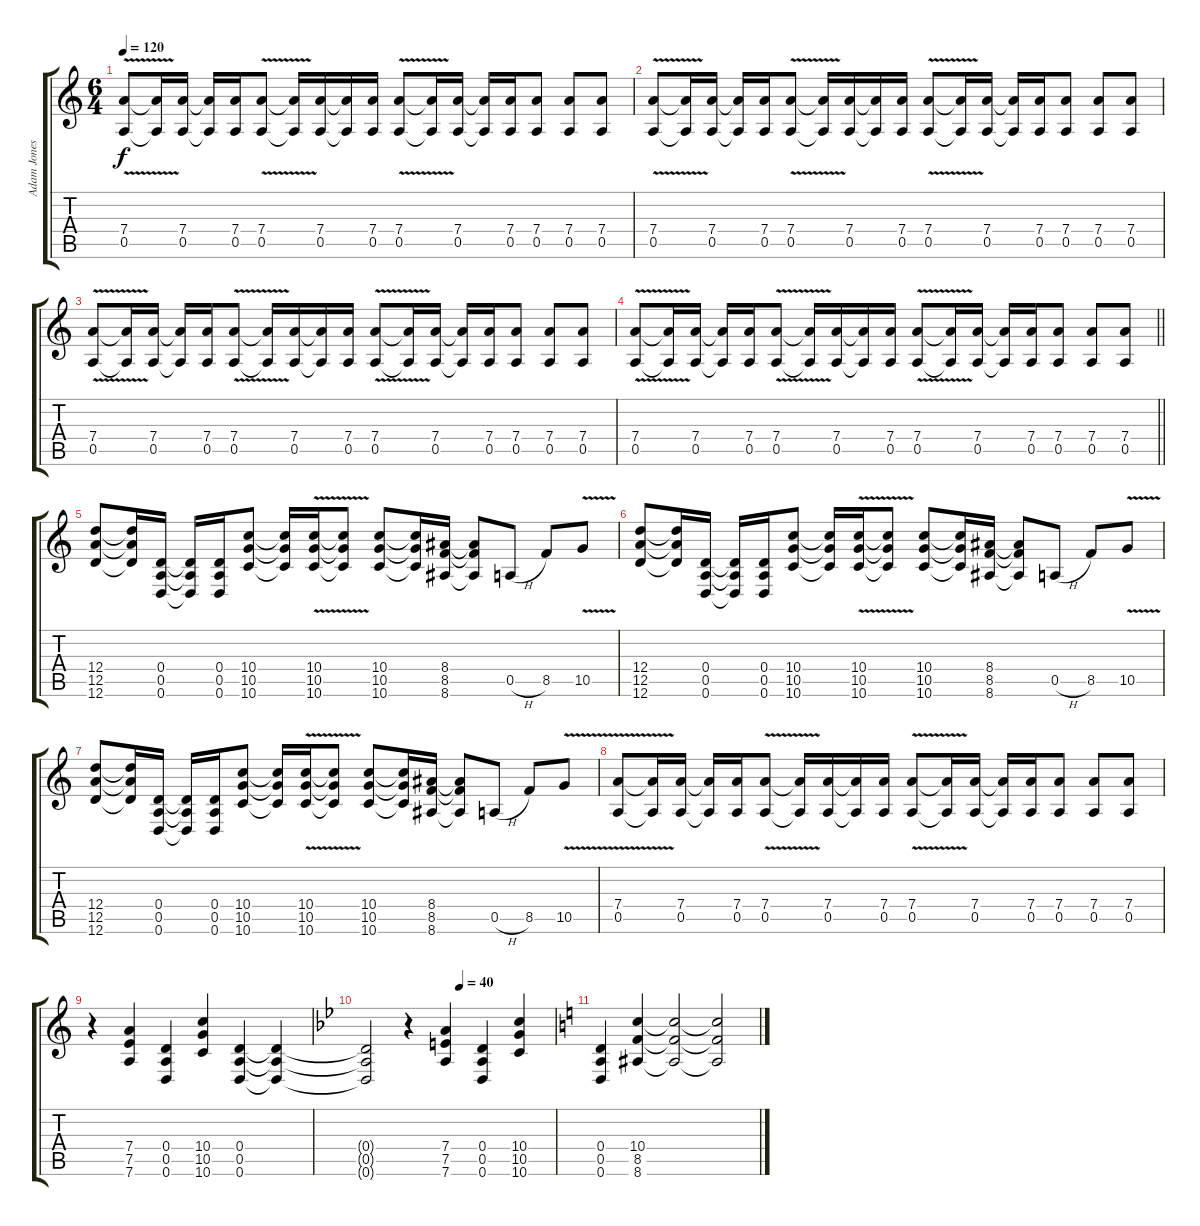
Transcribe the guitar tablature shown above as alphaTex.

\track ("Adam Jones" "Adam Jones") {instrument overdrivenguitar}
\staff {score tabs}
\tuning (E4 B3 G3 D3 A2 D2) {hide}
\ts (6 4)
\tempo 120
\clef g2
\ks c
(7.4{v} 0.5).8{dy f} (7.4{t} 0.5{t}).16 (7.4 0.5).16 (7.4{t} 0.5{t}).16 (7.4 0.5).16 (7.4{v} 0.5).8 (7.4{t} 0.5{t}).16 (7.4 0.5).16 (7.4{t} 0.5{t}).16 (7.4 0.5).16 (7.4{v} 0.5).8 (7.4{t} 0.5{t}).16 (7.4 0.5).16 (7.4{t} 0.5{t}).16 (7.4 0.5).16 (7.4 0.5).8 (7.4 0.5).8 (7.4 0.5).8 |
(7.4{v} 0.5).8 (7.4{t} 0.5{t}).16 (7.4 0.5).16 (7.4{t} 0.5{t}).16 (7.4 0.5).16 (7.4{v} 0.5).8 (7.4{t} 0.5{t}).16 (7.4 0.5).16 (7.4{t} 0.5{t}).16 (7.4 0.5).16 (7.4{v} 0.5).8 (7.4{t} 0.5{t}).16 (7.4 0.5).16 (7.4{t} 0.5{t}).16 (7.4 0.5).16 (7.4 0.5).8 (7.4 0.5).8 (7.4 0.5).8 |
(7.4{v} 0.5).8 (7.4{t} 0.5{t}).16 (7.4 0.5).16 (7.4{t} 0.5{t}).16 (7.4 0.5).16 (7.4{v} 0.5).8 (7.4{t} 0.5{t}).16 (7.4 0.5).16 (7.4{t} 0.5{t}).16 (7.4 0.5).16 (7.4{v} 0.5).8 (7.4{t} 0.5{t}).16 (7.4 0.5).16 (7.4{t} 0.5{t}).16 (7.4 0.5).16 (7.4 0.5).8 (7.4 0.5).8 (7.4 0.5).8 |
\barLineRight lightlight
(7.4{v} 0.5).8 (7.4{t} 0.5{t}).16 (7.4 0.5).16 (7.4{t} 0.5{t}).16 (7.4 0.5).16 (7.4{v} 0.5).8 (7.4{t} 0.5{t}).16 (7.4 0.5).16 (7.4{t} 0.5{t}).16 (7.4 0.5).16 (7.4{v} 0.5).8 (7.4{t} 0.5{t}).16 (7.4 0.5).16 (7.4{t} 0.5{t}).16 (7.4 0.5).16 (7.4 0.5).8 (7.4 0.5).8 (7.4 0.5).8 |
\section ("" "")
(12.4 12.5 12.6).8 (12.4{t} 12.5{t} 12.6{t}).16 (0.4 0.5 0.6).16 (0.4{t} 0.5{t} 0.6{t}).16 (0.4 0.5 0.6).16 (10.4 10.5 10.6).8 (10.4{t} 10.5{t} 10.6{t}).16 (10.4{v} 10.5{v} 10.6{v}).16 (10.4{t} 10.5{t} 10.6{t}).8 (10.4 10.5 10.6).8 (10.4{t} 10.5{t} 10.6{t}).16 (8.4 8.5 8.6).16 (8.4{t} 8.5{t} 8.6{t}).8 0.5{h}.8 8.5.8 10.5{v}.8 |
(12.4 12.5 12.6).8 (12.4{t} 12.5{t} 12.6{t}).16 (0.4 0.5 0.6).16 (0.4{t} 0.5{t} 0.6{t}).16 (0.4 0.5 0.6).16 (10.4 10.5 10.6).8 (10.4{t} 10.5{t} 10.6{t}).16 (10.4{v} 10.5{v} 10.6{v}).16 (10.4{t} 10.5{t} 10.6{t}).8 (10.4 10.5 10.6).8 (10.4{t} 10.5{t} 10.6{t}).16 (8.4 8.5 8.6).16 (8.4{t} 8.5{t} 8.6{t}).8 0.5{h}.8 8.5.8 10.5{v}.8 |
(12.4 12.5 12.6).8 (12.4{t} 12.5{t} 12.6{t}).16 (0.4 0.5 0.6).16 (0.4{t} 0.5{t} 0.6{t}).16 (0.4 0.5 0.6).16 (10.4 10.5 10.6).8 (10.4{t} 10.5{t} 10.6{t}).16 (10.4{v} 10.5{v} 10.6{v}).16 (10.4{t} 10.5{t} 10.6{t}).8 (10.4 10.5 10.6).8 (10.4{t} 10.5{t} 10.6{t}).16 (8.4 8.5 8.6).16 (8.4{t} 8.5{t} 8.6{t}).8 0.5{h}.8 8.5.8 10.5{v}.8 |
(7.4{v} 0.5).8 (7.4{t} 0.5{t}).16 (7.4 0.5).16 (7.4{t} 0.5{t}).16 (7.4 0.5).16 (7.4{v} 0.5).8 (7.4{t} 0.5{t}).16 (7.4 0.5).16 (7.4{t} 0.5{t}).16 (7.4 0.5).16 (7.4{v} 0.5).8 (7.4{t} 0.5{t}).16 (7.4 0.5).16 (7.4{t} 0.5{t}).16 (7.4 0.5).16 (7.4 0.5).8 (7.4 0.5).8 (7.4 0.5).8 |
r.4 (7.4 7.5 7.6).4 (0.4 0.5 0.6).4 (10.4 10.5 10.6).4 (0.4 0.5 0.6).4 (0.4{t} 0.5{t} 0.6{t}).4 |
\tempo (40 0.5)
\ks bb
(0.4{t} 0.5{t} 0.6{t}).2 r.4 (7.4 7.5 7.6).4 (0.4 0.5 0.6).4 (10.4 10.5 10.6).4 |
\ks c
(0.4 0.5 0.6).4 (10.4 8.5 8.6).4 (10.4{t} 8.5{t} 8.6{t}).2 (10.4{t} 8.5{t} 8.6{t}).2
